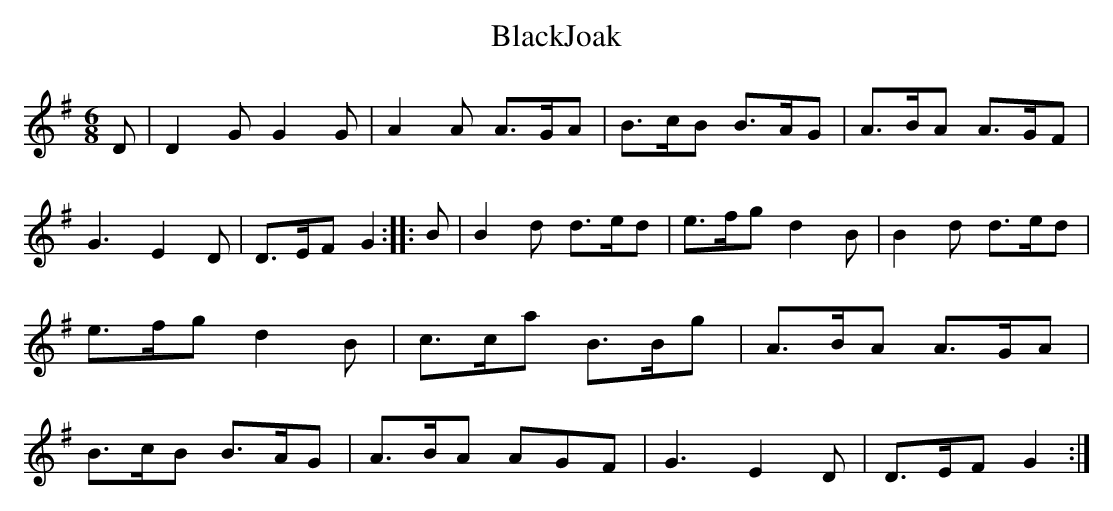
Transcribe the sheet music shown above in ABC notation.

X:1
T:BlackJoak
M:6/8
L:1/8
K:G
D| D2 G G2 G| A2 A A>GA|B>cB B>AG| A>BA A>GF| G3 E2 D | D>EF G2::B| B2 d d>ed|\
e>fg d2 B| B2 d d>ed| e>fg d2 B| c>ca B>Bg| A>BA A>GA |B>cB B>AG |A>BA AGF |\
G3  E2 D|D>EF G2:|
